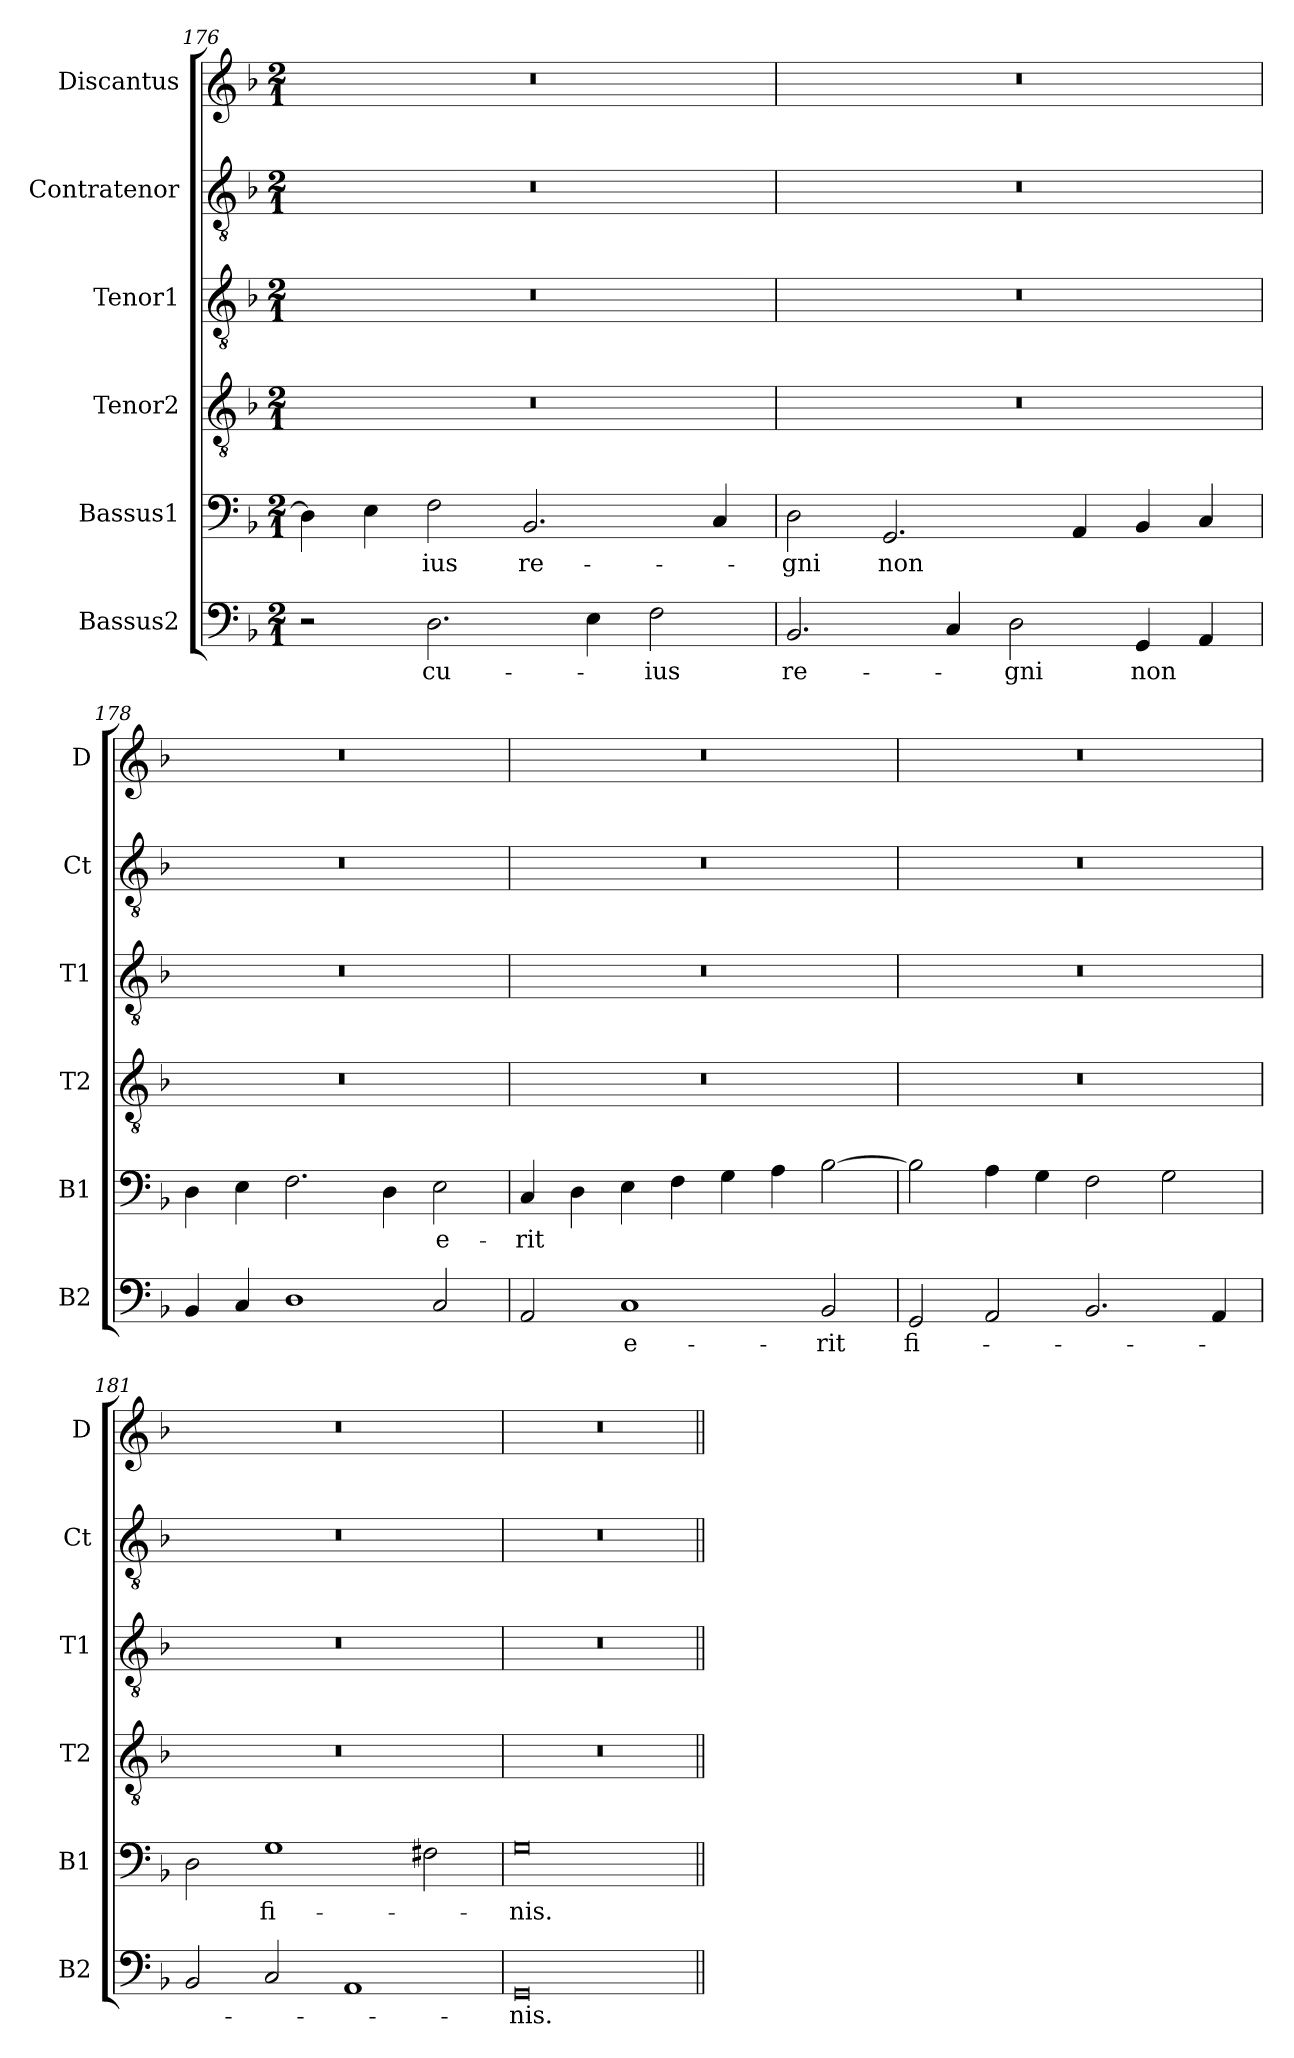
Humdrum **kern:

**kern	**text	**kern	**text	**kern	**kern	**kern	**kern
*part6	*part6	*part5	*part5	*part4	*part3	*part2	*part1
*staff6	*staff6	*staff5	*staff5	*staff4	*staff3	*staff2	*staff1
*I"Bassus2	*	*I"Bassus1	*	*I"Tenor2	*I"Tenor1	*I"Contratenor	*I"Discantus
*I'B2	*	*I'B1	*	*I'T2	*I'T1	*I'Ct	*I'D
*clefF4	*	*clefF4	*	*clefGv2	*clefGv2	*clefGv2	*clefG2
*k[b-]	*	*k[b-]	*	*k[b-]	*k[b-]	*k[b-]	*k[b-]
*M2/1	*	*M2/1	*	*M2/1	*M2/1	*M2/1	*M2/1
=176	=176	=176	=176	=176	=176	=176	=176
2r	.	4D]	.	0r	0r	0r	0r
.	.	4E	.	.	.	.	.
2.D	cu-	2F	-ius	.	.	.	.
.	.	2.BB-	re-	.	.	.	.
4E	.	.	.	.	.	.	.
2F	-ius	.	.	.	.	.	.
.	.	4C	.	.	.	.	.
=177	=177	=177	=177	=177	=177	=177	=177
2.BB-	re-	2D	-gni	0r	0r	0r	0r
.	.	2.GG	non	.	.	.	.
4C	.	.	.	.	.	.	.
2D	-gni	.	.	.	.	.	.
.	.	4AA	.	.	.	.	.
4GG	non	4BB-	.	.	.	.	.
4AA	.	4C	.	.	.	.	.
=178	=178	=178	=178	=178	=178	=178	=178
4BB-	.	4D	.	0r	0r	0r	0r
4C	.	4E	.	.	.	.	.
1D	.	2.F	.	.	.	.	.
.	.	4D	.	.	.	.	.
2C	.	2E	e-	.	.	.	.
=179	=179	=179	=179	=179	=179	=179	=179
2AA	.	4C	-rit	0r	0r	0r	0r
.	.	4D	.	.	.	.	.
1C	e-	4E	.	.	.	.	.
.	.	4F	.	.	.	.	.
.	.	4G	.	.	.	.	.
.	.	4A	.	.	.	.	.
2BB-	-rit	[2B-	.	.	.	.	.
=180	=180	=180	=180	=180	=180	=180	=180
2GG	fi-	2B-]	.	0r	0r	0r	0r
2AA	.	4A	.	.	.	.	.
.	.	4G	.	.	.	.	.
2.BB-	.	2F	.	.	.	.	.
.	.	2G	.	.	.	.	.
4AA	.	.	.	.	.	.	.
=181	=181	=181	=181	=181	=181	=181	=181
2BB-	.	2D	.	0r	0r	0r	0r
2C	.	1G	fi-	.	.	.	.
1AA	.	.	.	.	.	.	.
.	.	2F#X	.	.	.	.	.
=182	=182	=182	=182	=182	=182	=182	=182
0GG	-nis.	0G	-nis.	0r	0r	0r	0r
=||	=||	=||	=||	=||	=||	=||	=||
*-	*-	*-	*-	*-	*-	*-	*-
